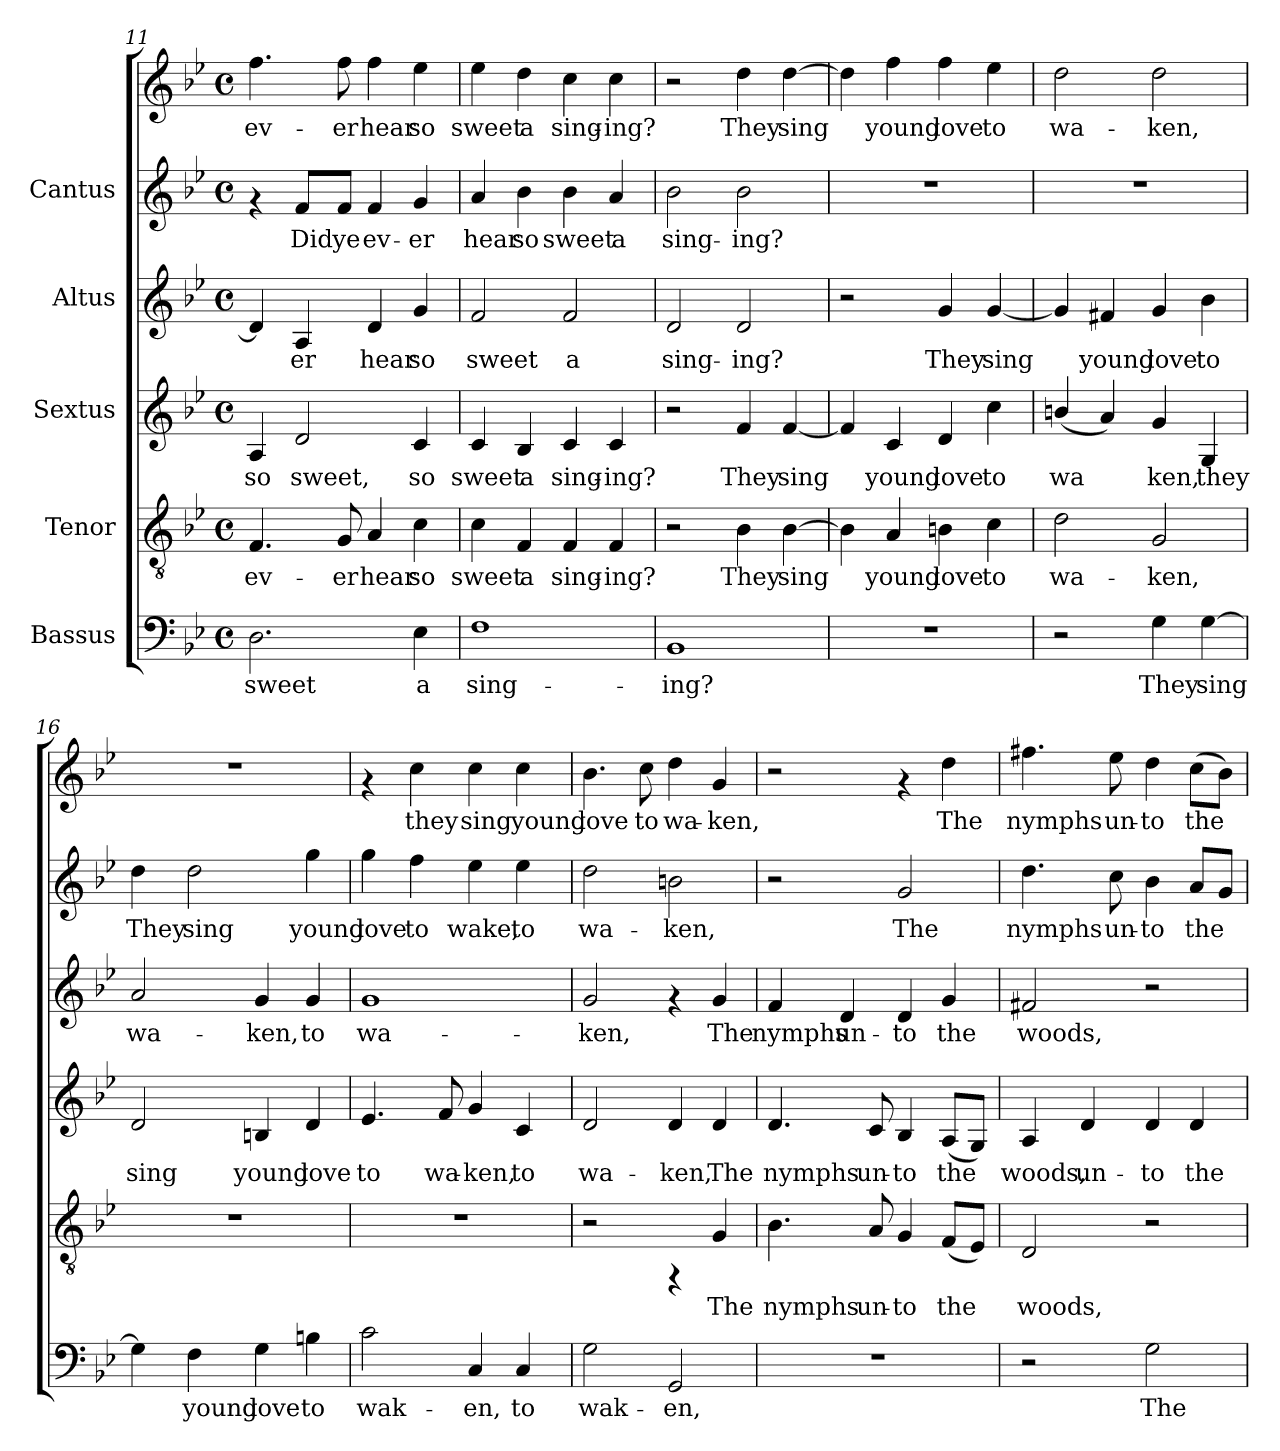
**kern	**text	**kern	**text	**kern	**text	**kern	**text	**kern	**text	**kern	**text
*part5	*part5	*part4	*part4	*part3	*part3	*part2	*part2	*part1	*part1	*part1	*part1
*staff6	*staff6	*staff5	*staff5	*staff4	*staff4	*staff3	*staff3	*staff2	*staff2	*staff1	*staff1
*I"Bassus	*	*I"Tenor	*	*I"Sextus	*	*I"Altus	*	*I"Cantus	*	*	*
!!LO:LB:g=z
*clefF4	*	*clefGv2	*	*clefG2	*	*clefG2	*	*clefG2	*	*clefG2	*
*k[b-e-]	*	*k[b-e-]	*	*k[b-e-]	*	*k[b-e-]	*	*k[b-e-]	*	*k[b-e-]	*
*B-:	*	*B-:	*	*B-:	*	*B-:	*	*B-:	*	*B-:	*
*M4/4	*	*M4/4	*	*M4/4	*	*M4/4	*	*M4/4	*	*M4/4	*
*met(c)	*	*met(c)	*	*met(c)	*	*met(c)	*	*met(c)	*	*met(c)	*
=11	=11	=11	=11	=11	=11	=11	=11	=11	=11	=11	=11
!	!LO:LY:b:cj	!	!LO:LY:b:cj	!	!LO:LY:b:cj	!	!LO:LY:b:cj	!	!	!	!LO:LY:b:cj
2.D\	sweet	4.F/	ev-	4A/	so	4d/]	-	4rf	.	4.ff\	ev-
!	!	!	!	!	!LO:LY:b:cj	!	!LO:LY:b:cj	!	!LO:LY:b:cj	!	!
.	.	.	.	2d/	sweet,	4A/	er	8f/L	Did	.	.
!	!	!	!LO:LY:b:cj	!	!	!	!	!	!LO:LY:b:cj	!	!LO:LY:b:cj
.	.	8G/	-er	.	.	.	.	8f/J	ye	8ff\	-er
!	!	!	!LO:LY:b:cj	!	!	!	!LO:LY:b:cj	!	!LO:LY:b:cj	!	!LO:LY:b:cj
.	.	4A/	hear	.	.	4d/	hear	4f/	ev-	4ff\	hear
!	!LO:LY:b:cj	!	!LO:LY:b:cj	!	!LO:LY:b:cj	!	!LO:LY:b:cj	!	!LO:LY:b:cj	!	!LO:LY:b:cj
4E-\	a	4c\	so	4c/	so	4g/	so	4g/	-er	4ee-\	so
=12	=12	=12	=12	=12	=12	=12	=12	=12	=12	=12	=12
!	!LO:LY:b:cj	!	!LO:LY:b:cj	!	!LO:LY:b:cj	!	!LO:LY:b:cj	!	!LO:LY:b:cj	!	!LO:LY:b:cj
1F	sing-	4c\	sweet	4c/	sweet	2f/	sweet	4a/	hear	4ee-\	sweet
!	!	!	!LO:LY:b:cj	!	!LO:LY:b:cj	!	!	!	!LO:LY:b:cj	!	!LO:LY:b:cj
.	.	4F/	a	4B-/	a	.	.	4b-\	so	4dd\	a
!	!	!	!LO:LY:b:cj	!	!LO:LY:b:cj	!	!LO:LY:b:cj	!	!LO:LY:b:cj	!	!LO:LY:b:cj
.	.	4F/	sing-	4c/	sing-	2f/	a	4b-\	sweet	4cc\	sing-
!	!	!	!LO:LY:b:cj	!	!LO:LY:b:cj	!	!	!	!LO:LY:b:cj	!	!LO:LY:b:cj
.	.	4F/	-ing?	4c/	-ing?	.	.	4a/	a	4cc\	-ing?
=13	=13	=13	=13	=13	=13	=13	=13	=13	=13	=13	=13
!	!LO:LY:b:cj	!	!	!	!	!	!LO:LY:b:cj	!	!LO:LY:b:cj	!	!
1BB-	-ing?	2r	.	2r	.	2d/	sing-	2b-\	sing-	2r	.
!	!	!	!LO:LY:b:cj	!	!LO:LY:b:cj	!	!LO:LY:b:cj	!	!LO:LY:b:cj	!	!LO:LY:b:cj
.	.	4B-\	They	4f/	They	2d/	-ing?	2b-\	-ing?	4dd\	They
!	!	!	!LO:LY:b:cj	!	!LO:LY:b:cj	!	!	!	!	!	!LO:LY:b:cj
.	.	[>4B-\	sing	[<4f/	sing	.	.	.	.	[>4dd\	sing
=14	=14	=14	=14	=14	=14	=14	=14	=14	=14	=14	=14
!	!	!	!LO:LY:b:cj	!	!LO:LY:b:cj	!	!	!	!	!	!LO:LY:b:cj
1r	.	4B-\]	.	4f/]	.	2r	.	1r	.	4dd\]	.
!	!	!	!LO:LY:b:cj	!	!LO:LY:b:cj	!	!	!	!	!	!LO:LY:b:cj
.	.	4A/	young	4c/	young	.	.	.	.	4ff\	young
!	!	!	!LO:LY:b:cj	!	!LO:LY:b:cj	!	!LO:LY:b:cj	!	!	!	!LO:LY:b:cj
.	.	4Bn\	love	4d/	love	4g/	They	.	.	4ff\	love
!	!	!	!LO:LY:b:cj	!	!LO:LY:b:cj	!	!LO:LY:b:cj	!	!	!	!LO:LY:b:cj
.	.	4c\	to	4cc\	to	[<4g/	sing	.	.	4ee-\	to
!!LO:PB:g=z
=15	=15	=15	=15	=15	=15	=15	=15	=15	=15	=15	=15
!	!	!	!LO:LY:b:cj	!	!LO:LY:b:cj	!	!LO:LY:b:cj	!	!	!	!LO:LY:b:cj
2r	.	2d\	wa-	(<4bn/	wa-	4g/]	.	1r	.	2dd\	wa-
!	!	!	!	!	!LO:LY:b:cj	!	!LO:LY:b:cj	!	!	!	!
.	.	.	.	4a/)	-	4f#X/	young	.	.	.	.
!	!LO:LY:b:cj	!	!LO:LY:b:cj	!	!LO:LY:b:cj	!	!LO:LY:b:cj	!	!	!	!LO:LY:b:cj
4G\	They	2G/	-ken,	4g/	ken,	4g/	love	.	.	2dd\	-ken,
!	!LO:LY:b:cj	!	!	!	!LO:LY:b:cj	!	!LO:LY:b:cj	!	!	!	!
[>4G\	sing	.	.	4G/	they	4b-\	to	.	.	.	.
=16	=16	=16	=16	=16	=16	=16	=16	=16	=16	=16	=16
!	!LO:LY:b:cj	!	!	!	!LO:LY:b:cj	!	!LO:LY:b:cj	!	!LO:LY:b:cj	!	!
4G\]	.	1r	.	2d/	sing	2a/	wa-	4dd\	They	1r	.
!	!LO:LY:b:cj	!	!	!	!	!	!	!	!LO:LY:b:cj	!	!
4F\	young	.	.	.	.	.	.	2dd\	sing	.	.
!	!LO:LY:b:cj	!	!	!	!LO:LY:b:cj	!	!LO:LY:b:cj	!	!	!	!
4G\	love	.	.	4Bn/	young	4g/	-ken,	.	.	.	.
!	!LO:LY:b:cj	!	!	!	!LO:LY:b:cj	!	!LO:LY:b:cj	!	!LO:LY:b:cj	!	!
4Bn\	to	.	.	4d/	love	4g/	to	4gg\	young	.	.
=17	=17	=17	=17	=17	=17	=17	=17	=17	=17	=17	=17
!	!LO:LY:b:cj	!	!	!	!LO:LY:b:cj	!	!LO:LY:b:cj	!	!LO:LY:b:cj	!	!
2c\	wak-	1r	.	4.e-/	to	1g	wa-	4gg\	love	4rf	.
!	!	!	!	!	!	!	!	!	!LO:LY:b:cj	!	!LO:LY:b:cj
.	.	.	.	.	.	.	.	4ff\	to	4cc\	they
!	!	!	!	!	!LO:LY:b:cj	!	!	!	!	!	!
.	.	.	.	8f/	wa-	.	.	.	.	.	.
!	!LO:LY:b:cj	!	!	!	!LO:LY:b:cj	!	!	!	!LO:LY:b:cj	!	!LO:LY:b:cj
4C/	-en,	.	.	4g/	-ken,	.	.	4ee-\	wake,	4cc\	sing
!	!LO:LY:b:cj	!	!	!	!LO:LY:b:cj	!	!	!	!LO:LY:b:cj	!	!LO:LY:b:cj
4C/	to	.	.	4c/	to	.	.	4ee-\	to	4cc\	young
=18	=18	=18	=18	=18	=18	=18	=18	=18	=18	=18	=18
!	!LO:LY:b:cj	!	!	!	!LO:LY:b:cj	!	!LO:LY:b:cj	!	!LO:LY:b:cj	!	!LO:LY:b:cj
2G\	wak-	2r	.	2d/	wa-	2g/	-ken,	2dd\	wa-	4.b-\	love
!	!	!	!	!	!	!	!	!	!	!	!LO:LY:b:cj
.	.	.	.	.	.	.	.	.	.	8cc\	to
!	!LO:LY:b:cj	!	!	!	!LO:LY:b:cj	!	!	!	!LO:LY:b:cj	!	!LO:LY:b:cj
2GG/	-en,	4rFF	.	4d/	-ken,	4rf	.	2bn\	-ken,	4dd\	wa-
!	!	!	!LO:LY:b:cj	!	!LO:LY:b:cj	!	!LO:LY:b:cj	!	!	!	!LO:LY:b:cj
.	.	4G/	The	4d/	The	4g/	The	.	.	4g/	-ken,
!!LO:LB:g=z
=19	=19	=19	=19	=19	=19	=19	=19	=19	=19	=19	=19
!	!	!	!LO:LY:b:cj	!	!LO:LY:b:cj	!	!LO:LY:b:cj	!	!	!	!
1r	.	4.B-\	nymphs	4.d/	nymphs	4f/	nymphs	2r	.	2r	.
!	!	!	!	!	!	!	!LO:LY:b:cj	!	!	!	!
.	.	.	.	.	.	4d/	un-	.	.	.	.
!	!	!	!LO:LY:b:cj	!	!LO:LY:b:cj	!	!	!	!	!	!
.	.	8A/	un-	8c/	un-	.	.	.	.	.	.
!	!	!	!LO:LY:b:cj	!	!LO:LY:b:cj	!	!LO:LY:b:cj	!	!LO:LY:b:cj	!	!
.	.	4G/	-to	4B-/	-to	4d/	-to	2g/	The	4rf	.
!	!	!	!LO:LY:b:cj	!	!LO:LY:b:cj	!	!LO:LY:b:cj	!	!	!	!LO:LY:b:cj
.	.	(<8F/L	the	(<8A/L	the	4g/	the	.	.	4dd\	The
!	!	!	!LO:LY:b:cj	!	!LO:LY:b:cj	!	!	!	!	!	!
.	.	8E-/J)	.	8G/J)	.	.	.	.	.	.	.
=20	=20	=20	=20	=20	=20	=20	=20	=20	=20	=20	=20
!	!	!	!LO:LY:b:cj	!	!LO:LY:b:cj	!	!LO:LY:b:cj	!	!LO:LY:b:cj	!	!LO:LY:b:cj
2r	.	2D/	woods,	4A/	woods,	2f#X/	woods,	4.dd\	nymphs	4.ff#X\	nymphs
!	!	!	!	!	!LO:LY:b:cj	!	!	!	!	!	!
.	.	.	.	4d/	un-	.	.	.	.	.	.
!	!	!	!	!	!	!	!	!	!LO:LY:b:cj	!	!LO:LY:b:cj
.	.	.	.	.	.	.	.	8cc\	un-	8ee-\	un-
!	!LO:LY:b:cj	!	!	!	!LO:LY:b:cj	!	!	!	!LO:LY:b:cj	!	!LO:LY:b:cj
2G\	The	2r	.	4d/	-to	2r	.	4b-\	-to	4dd\	-to
!	!	!	!	!	!LO:LY:b:cj	!	!	!	!LO:LY:b:cj	!	!LO:LY:b:cj
.	.	.	.	4d/	the	.	.	8a/L	the	(>8cc\L	the
!	!	!	!	!	!	!	!	!	!LO:LY:b:cj	!	!LO:LY:b:cj
.	.	.	.	.	.	.	.	8g/J	.	8b-\J)	.
=	=	=	=	=	=	=	=	=	=	=	=
*-	*-	*-	*-	*-	*-	*-	*-	*-	*-	*-	*-
